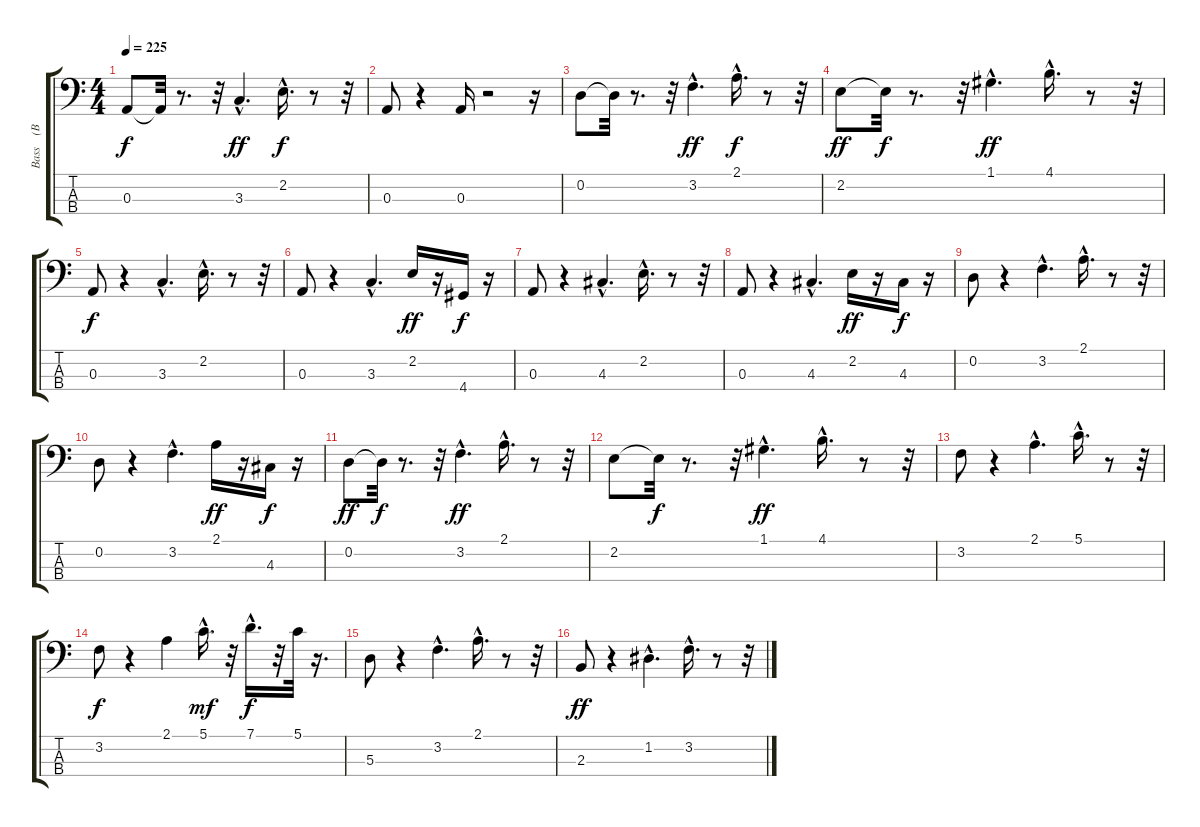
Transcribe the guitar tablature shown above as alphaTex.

\track ("Bass    (BB)" "Bass    (B") {instrument fretlessbass}
\staff {score tabs}
\tuning (G2 D2 A1 E1) {hide}
\ts (4 4)
\tempo 225
\clef f4
\ks c
0.3.8{dy f} 0.3{t}.32 r.8{d} r.32 3.3{hac}.4{d dy ff} 2.2{hac}.16{d dy f} r.8 r.32 |
0.3.8 r.4 0.3.16 r.2 r.16 |
0.2.8 0.2{t}.32 r.8{d} r.32 3.2{hac}.4{d dy ff} 2.1{hac}.16{d dy f} r.8 r.32 |
2.2.8{dy ff} 2.2{t}.32{dy f} r.8{d} r.32 1.1{hac}.4{d dy ff} 4.1{hac}.16{d} r.8 r.32 |
0.3.8{dy f} r.4 3.3{hac}.4{d} 2.2{hac}.16{d} r.8 r.32 |
0.3.8 r.4 3.3{hac}.4{d} 2.2.16{dy ff} r.16 4.4.16{dy f} r.16 |
0.3.8 r.4 4.3{hac}.4{d} 2.2{hac}.16{d} r.8 r.32 |
0.3.8 r.4 4.3{hac}.4{d} 2.2.16{dy ff} r.16 4.3.16{dy f} r.16 |
0.2.8 r.4 3.2{hac}.4{d} 2.1{hac}.16{d} r.8 r.32 |
0.2.8 r.4 3.2{hac}.4{d} 2.1.16{dy ff} r.16 4.3.16{dy f} r.16 |
0.2.8{dy ff} 0.2{t}.32{dy f} r.8{d} r.32 3.2{hac}.4{d dy ff} 2.1{hac}.16{d} r.8 r.32 |
2.2.8 2.2{t}.32{dy f} r.8{d} r.32 1.1{hac}.4{d dy ff} 4.1{hac}.16{d} r.8 r.32 |
3.2.8 r.4 2.1{hac}.4{d} 5.1{hac}.16{d} r.8 r.32 |
3.2.8{dy f} r.4 2.1.4 5.1{hac}.16{d dy mf} r.32 7.1{hac}.16{d dy f} r.32 5.1.32 r.16{d} |
5.3.8 r.4 3.2{hac}.4{d} 2.1{hac}.16{d} r.8 r.32 |
2.3.8{dy ff} r.4 1.2{hac}.4{d} 3.2{hac}.16{d} r.8 r.32
